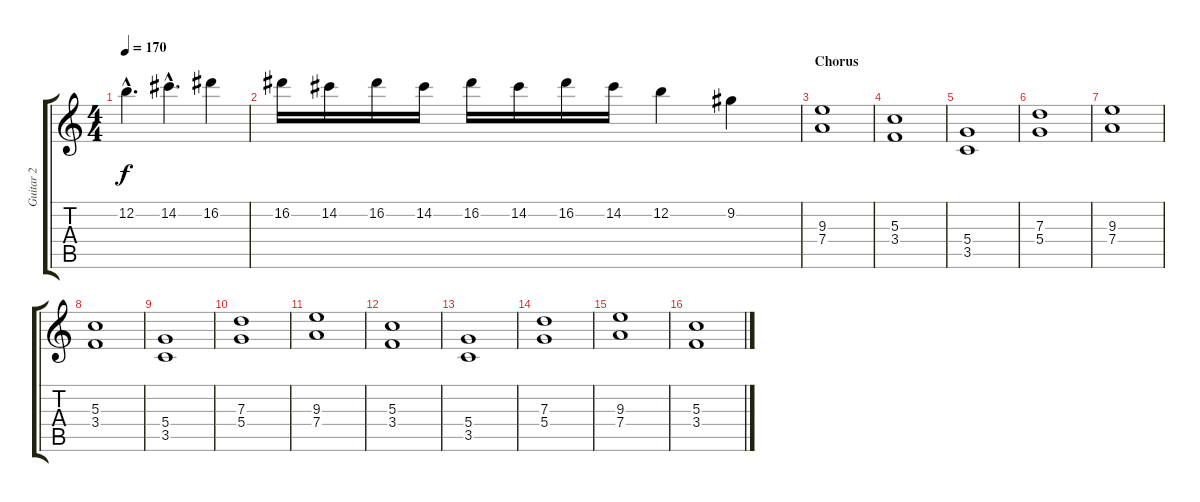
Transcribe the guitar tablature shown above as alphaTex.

\track ("Guitar 2" "Guitar 2") {instrument distortionguitar}
\staff {score tabs}
\tuning (E4 B3 G3 D3 A2 E2) {hide}
\ts (4 4)
\tempo 170
\clef g2
\ks c
12.2{hac}.4{d dy f} 14.2{hac}.4{d} 16.2.4 |
16.2.16 14.2.16 16.2.16 14.2.16 16.2.16 14.2.16 16.2.16 14.2.16 12.2.4 9.2.4 |
\section ("" "Chorus")
(9.3 7.4).1 |
(5.3 3.4).1 |
(5.4 3.5).1 |
(7.3 5.4).1 |
(9.3 7.4).1 |
(5.3 3.4).1 |
(5.4 3.5).1 |
(7.3 5.4).1 |
(9.3 7.4).1 |
(5.3 3.4).1 |
(5.4 3.5).1 |
(7.3 5.4).1 |
(9.3 7.4).1 |
(5.3 3.4).1
